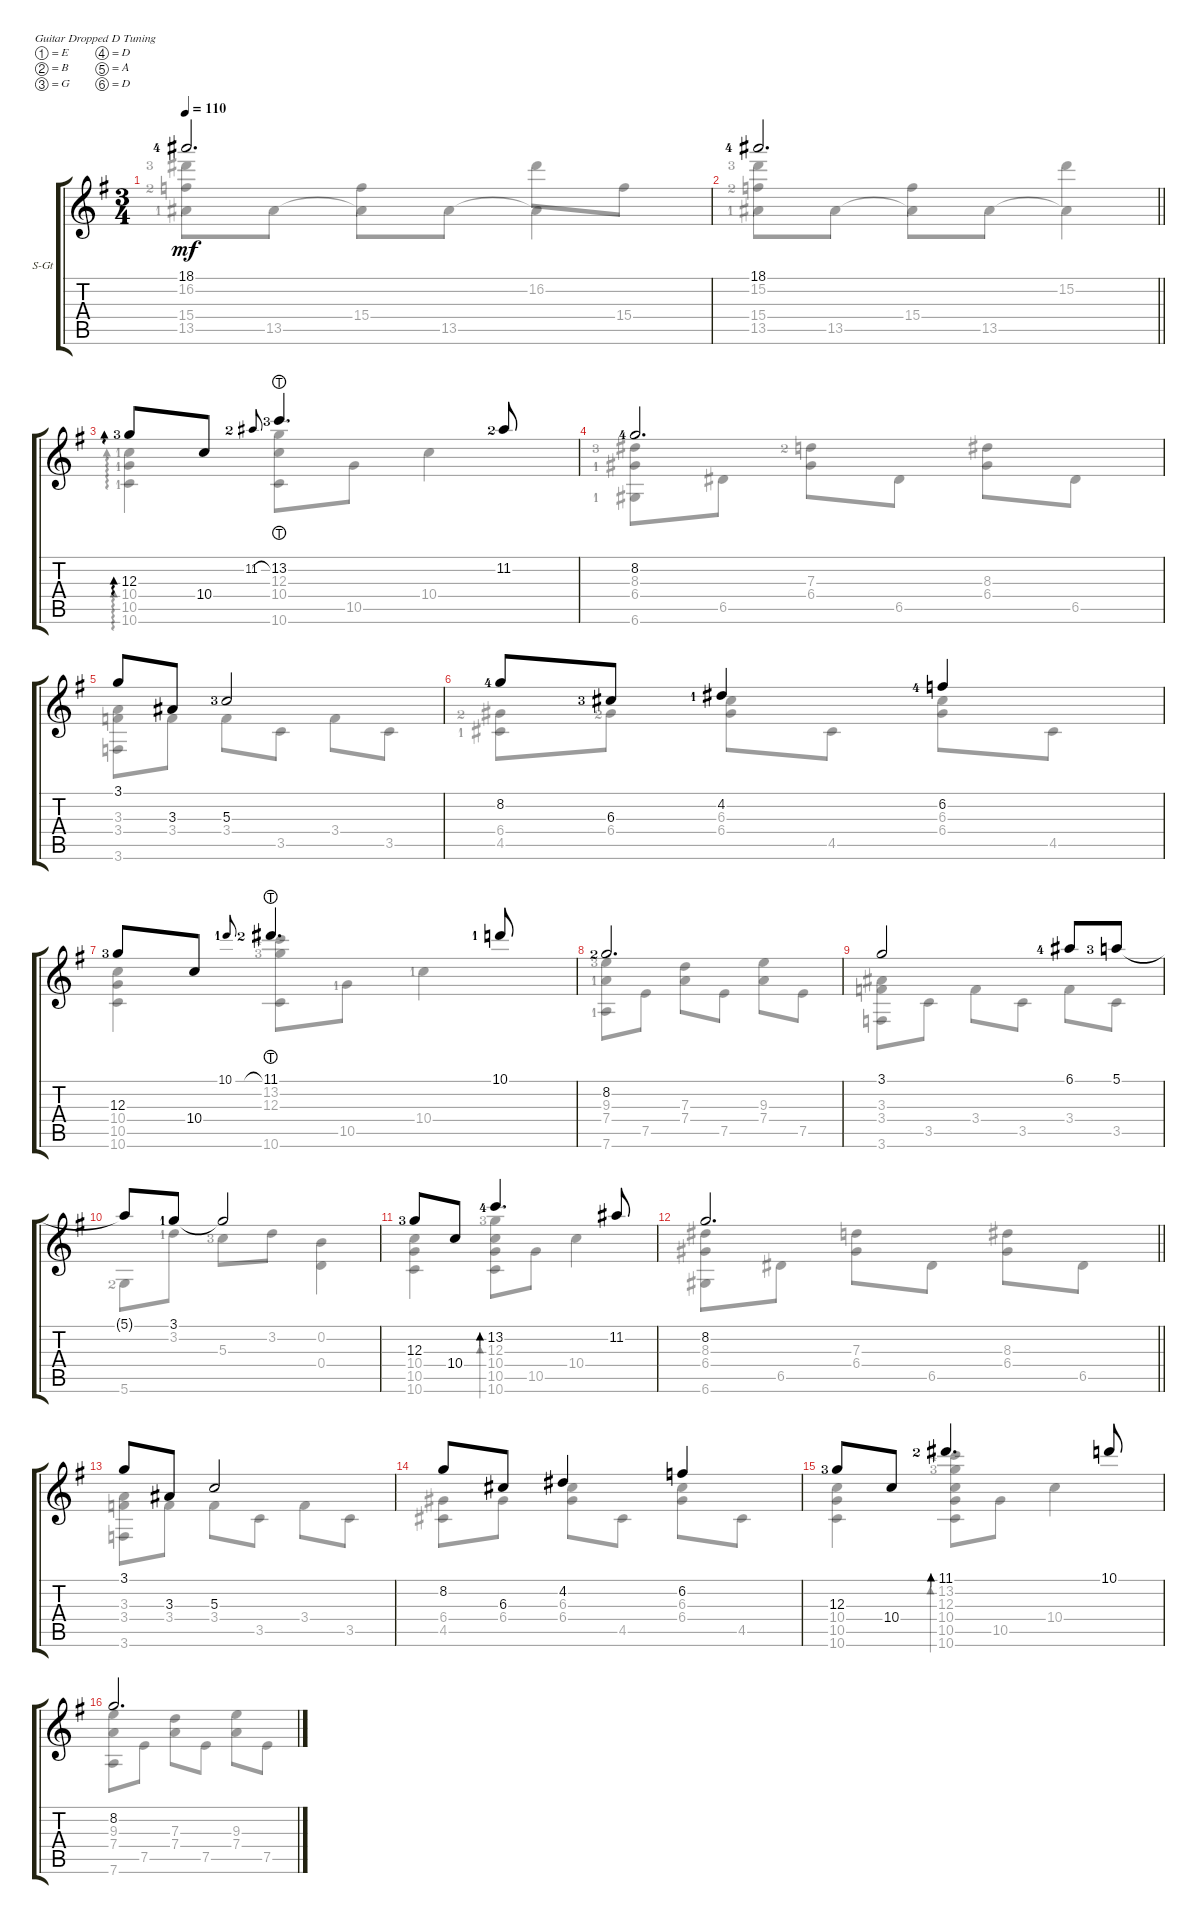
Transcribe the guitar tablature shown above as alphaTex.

\defaultSystemsLayout 4
\bracketExtendMode groupsimilarinstruments
\firstSystemTrackNameOrientation horizontal
\otherSystemsTrackNameOrientation horizontal
\track ("Steel Guitar" "S-Gt") {instrument acousticguitarsteel}
\staff {score tabs}
\tuning (E4 B3 G3 D3 A2 D2)
\voice
\ts (3 4)
\tempo 110
\clef g2
\ks g
18.1{lf 5}.2{d dy mf} |
\barLineRight lightlight
18.1{lf 5}.2{d} |
\scale
0.549546 12.3{lf 4}.8{ad 0} 10.4.8 11.2{lf 3}.8{gr onbeat} 13.2{lht lf 4}.4{d} 11.2{lf 3}.8 |
\scale
0.450226 8.2{lf 5}.2{d} |
\scale
0.289652 3.1.8 3.3.8 5.3{lf 4}.2 |
\scale
0.323706 8.2{lf 5}.8 6.3{lf 4}.8 4.2{lf 2}.4 6.2{lf 5}.4 |
\scale
0.386806 12.3{lf 4}.8 10.4.8 10.1{lf 2}.8{gr onbeat} 11.1{lht lf 3}.4{d} 10.1{lf 2}.8 |
8.2{lf 3}.2{d} |
3.1.2 6.1{lf 5}.8 5.1{lf 4}.8 |
5.1{t}.8 3.1{lf 2}.8 3.1{t}.2 |
12.3{lf 4}.8 10.4.8 13.2{lf 5}.4{d bd 0} 11.2.8 |
\barLineRight lightlight
8.2.2{d} |
3.1.8 3.3.8 5.3.2 |
8.2.8 6.3.8 4.2.4 6.2.4 |
12.3{lf 4}.8 10.4.8 11.1{lf 3}.4{d bd 0} 10.1.8 |
8.2.2{d}
\voice
\clef g2
\ottava regular
\simile none
\ks g
(15.4{lf 3} 16.2{lf 4}).4{dy mf} 15.4.4 16.2.8 15.4.8 |
\barLineRight lightlight
(15.4{lf 3} 15.2{lf 4}).4 15.4.4 15.2.4 |
\scale
0.549546 (10.6{lf 2} 10.5{lf 2} 10.4{lf 2}).4{ad 0} (10.6 10.4 12.3).8 10.5.8 10.4.4 |
\scale
0.450226 (6.6{lf 2} 6.4{lf 2} 8.3{lf 4}).8 6.5.8 (6.4 7.3{lf 3}).8 6.5.8 (8.3 6.4).8 6.5.8 |
\scale
0.289652 (3.6 3.4 3.3).8 3.4.8 3.4.8 3.5.8 3.4.8 3.5.8 |
\scale
0.323706 (4.5{lf 2} 6.4{lf 3}).8 6.4{lf 3}.8 (6.4 6.3).8 4.5.8 (6.4 6.3).8 4.5.8 |
\scale
0.386806 (10.6 10.5 10.4).4 (10.6 12.3{lf 4} 13.2{lf 5}).8 10.5{lf 2}.8 10.4{lf 2}.4 |
(7.6{lf 2} 7.4{lf 2} 9.3{lf 4}).8 7.5.8 (7.4 7.3).8 7.5.8 (9.3 7.4).8 7.5.8 |
(3.6 3.4 3.3).8 3.5.8 3.4.8 3.5.8 3.4.8 3.5.8 |
5.6{lf 3}.8 3.2{lf 2}.8 5.3{lf 4}.8 3.2.8 (0.4 0.2).4 |
(10.6 10.5 10.4).4 (10.6 10.4 12.3{lf 4} 10.5).8{bd 80} 10.5.8 10.4.4 |
\barLineRight lightlight
(6.6 6.4 8.3).8 6.5.8 (6.4 7.3).8 6.5.8 (8.3 6.4).8 6.5.8 |
(3.6 3.4 3.3).8 3.4.8 3.4.8 3.5.8 3.4.8 3.5.8 |
(4.5 6.4).8 6.4.8 (6.4 6.3).8 4.5.8 (6.4 6.3).8 4.5.8 |
(10.6 10.5 10.4).4 (10.6 12.3{lf 4} 13.2{lf 5} 10.5 10.4).8{bd 79} 10.5.8 10.4.4 |
(7.6 7.4 9.3).8 7.5.8 (7.4 7.3).8 7.5.8 (9.3 7.4).8 7.5.8
\voice
\clef g2
\ottava regular
\simile none
\ks g
13.5{lf 2}.8{dy mf} 13.5.8 13.5{t}.8 13.5.8 13.5{t}.4 |
\barLineRight lightlight
13.5{lf 2}.8 13.5.8 13.5{t}.8 13.5.8 13.5{t}.4 |
\scale
0.549546 |
\scale
0.450226 |
\scale
0.289652 |
\scale
0.323706 |
\scale
0.386806 |
|
|
|
|
\barLineRight lightlight
|
|
|
|
